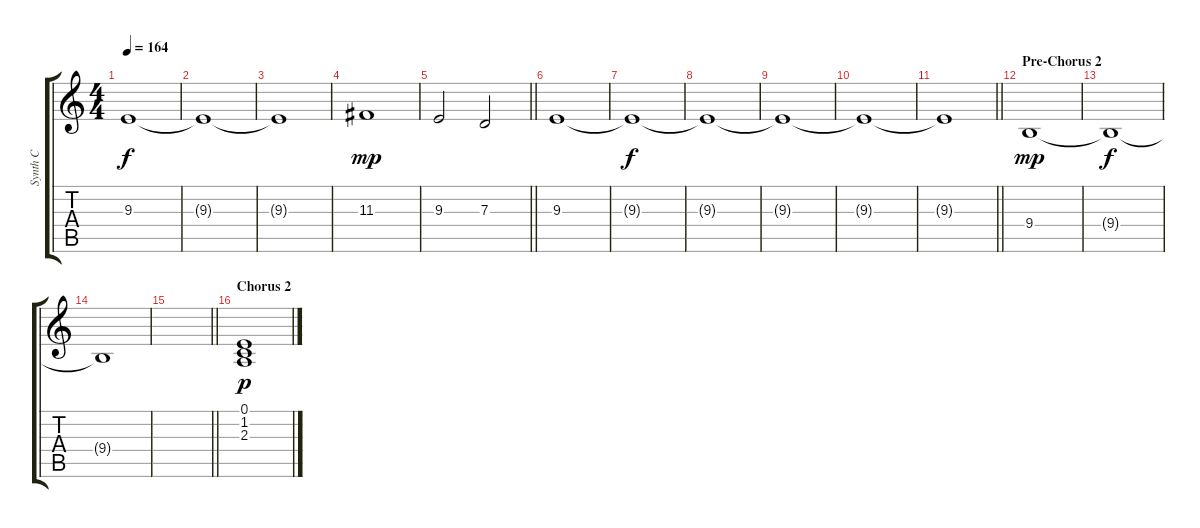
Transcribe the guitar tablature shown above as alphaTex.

\track ("Synth C" "Synth C") {instrument pad2warm}
\staff {score tabs}
\tuning (E4 B3 G3 D3 A2 E2) {hide}
\ts (4 4)
\tempo 164
\clef g2
\ks c
9.3{t}.1{dy f} |
9.3{t}.1 |
9.3{t}.1 |
11.3.1{dy mp} |
\barLineRight lightlight
9.3.2 7.3.2 |
9.3.1 |
9.3{t}.1{dy f} |
9.3{t}.1 |
9.3{t}.1 |
9.3{t}.1 |
\barLineRight lightlight
9.3{t}.1 |
\section ("" "Pre-Chorus 2")
9.4.1{dy mp} |
9.4{t}.1{dy f} |
9.4{t}.1 |
\barLineRight lightlight
|
\section ("" "Chorus 2")
(0.1 1.2 2.3).1{dy p}
